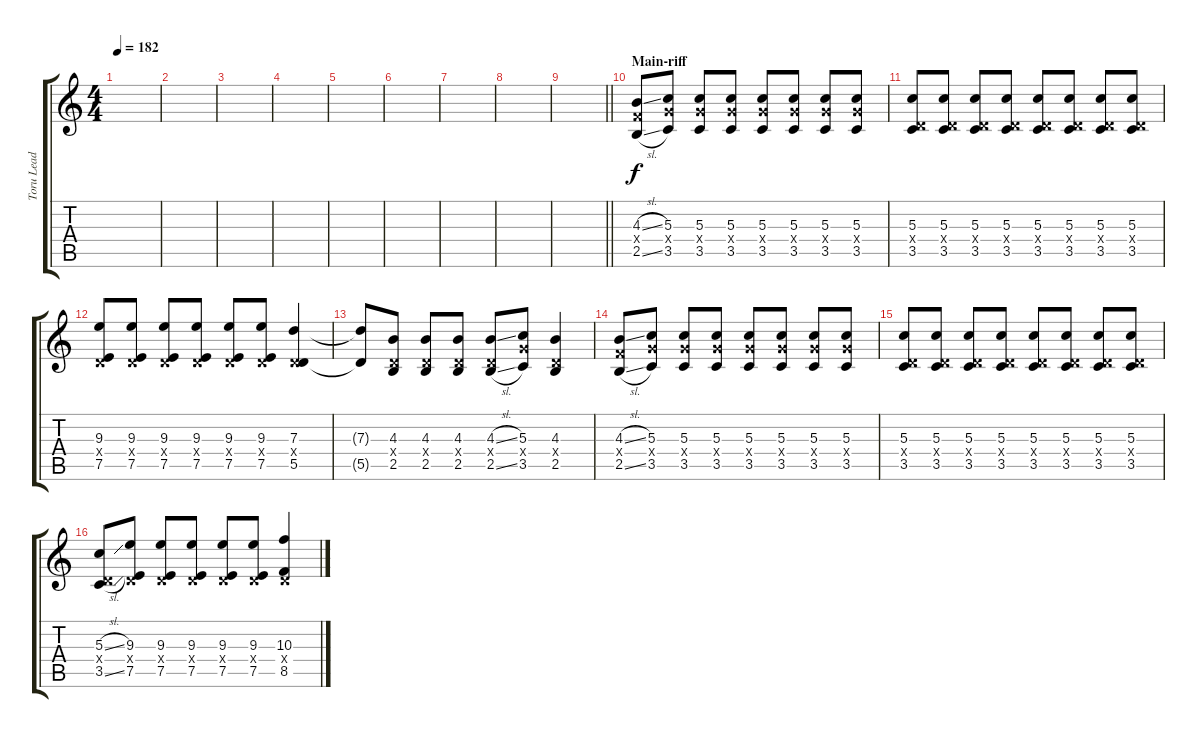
\track ("Toru Lead" "Toru Lead") {instrument overdrivenguitar}
\staff {score tabs}
\tuning (E4 B3 G3 D3 A2 D2) {hide}
\ts (4 4)
\tempo 182
\clef g2
\ks c
|
|
|
|
|
|
|
|
\barLineRight lightlight
|
\section ("" "Main-riff")
(4.3{sl} 3.4{x} 2.5{sl}).8 (5.3 5.4{x} 3.5).8 (5.3 5.4{x} 3.5).8 (5.3 5.4{x} 3.5).8 (5.3 5.4{x} 3.5).8 (5.3 5.4{x} 3.5).8 (5.3 5.4{x} 3.5).8 (5.3 5.4{x} 3.5).8 |
(5.3 0.4{x} 3.5).8 (5.3 0.4{x} 3.5).8 (5.3 0.4{x} 3.5).8 (5.3 0.4{x} 3.5).8 (5.3 0.4{x} 3.5).8 (5.3 0.4{x} 3.5).8 (5.3 0.4{x} 3.5).8 (5.3 0.4{x} 3.5).8 |
(9.3 0.4{x} 7.5).8 (9.3 0.4{x} 7.5).8 (9.3 0.4{x} 7.5).8 (9.3 0.4{x} 7.5).8 (9.3 0.4{x} 7.5).8 (9.3 0.4{x} 7.5).8 (7.3 0.4{x} 5.5).4 |
(7.3{t} 5.5{t}).8 (4.3 0.4{x} 2.5).8 (4.3 0.4{x} 2.5).8 (4.3 0.4{x} 2.5).8 (4.3{sl} 0.4{x} 2.5{sl}).8 (5.3 5.4{x} 3.5).8 (4.3 0.4{x} 2.5).4 |
(4.3{sl} 3.4{x} 2.5{sl}).8 (5.3 5.4{x} 3.5).8 (5.3 5.4{x} 3.5).8 (5.3 5.4{x} 3.5).8 (5.3 5.4{x} 3.5).8 (5.3 5.4{x} 3.5).8 (5.3 5.4{x} 3.5).8 (5.3 5.4{x} 3.5).8 |
(5.3 0.4{x} 3.5).8 (5.3 0.4{x} 3.5).8 (5.3 0.4{x} 3.5).8 (5.3 0.4{x} 3.5).8 (5.3 0.4{x} 3.5).8 (5.3 0.4{x} 3.5).8 (5.3 0.4{x} 3.5).8 (5.3 0.4{x} 3.5).8 |
(5.3{sl} 0.4{x} 3.5{sl}).8 (9.3 0.4{x} 7.5).8 (9.3 0.4{x} 7.5).8 (9.3 0.4{x} 7.5).8 (9.3 0.4{x} 7.5).8 (9.3 0.4{x} 7.5).8 (10.3 0.4{x} 8.5).4
